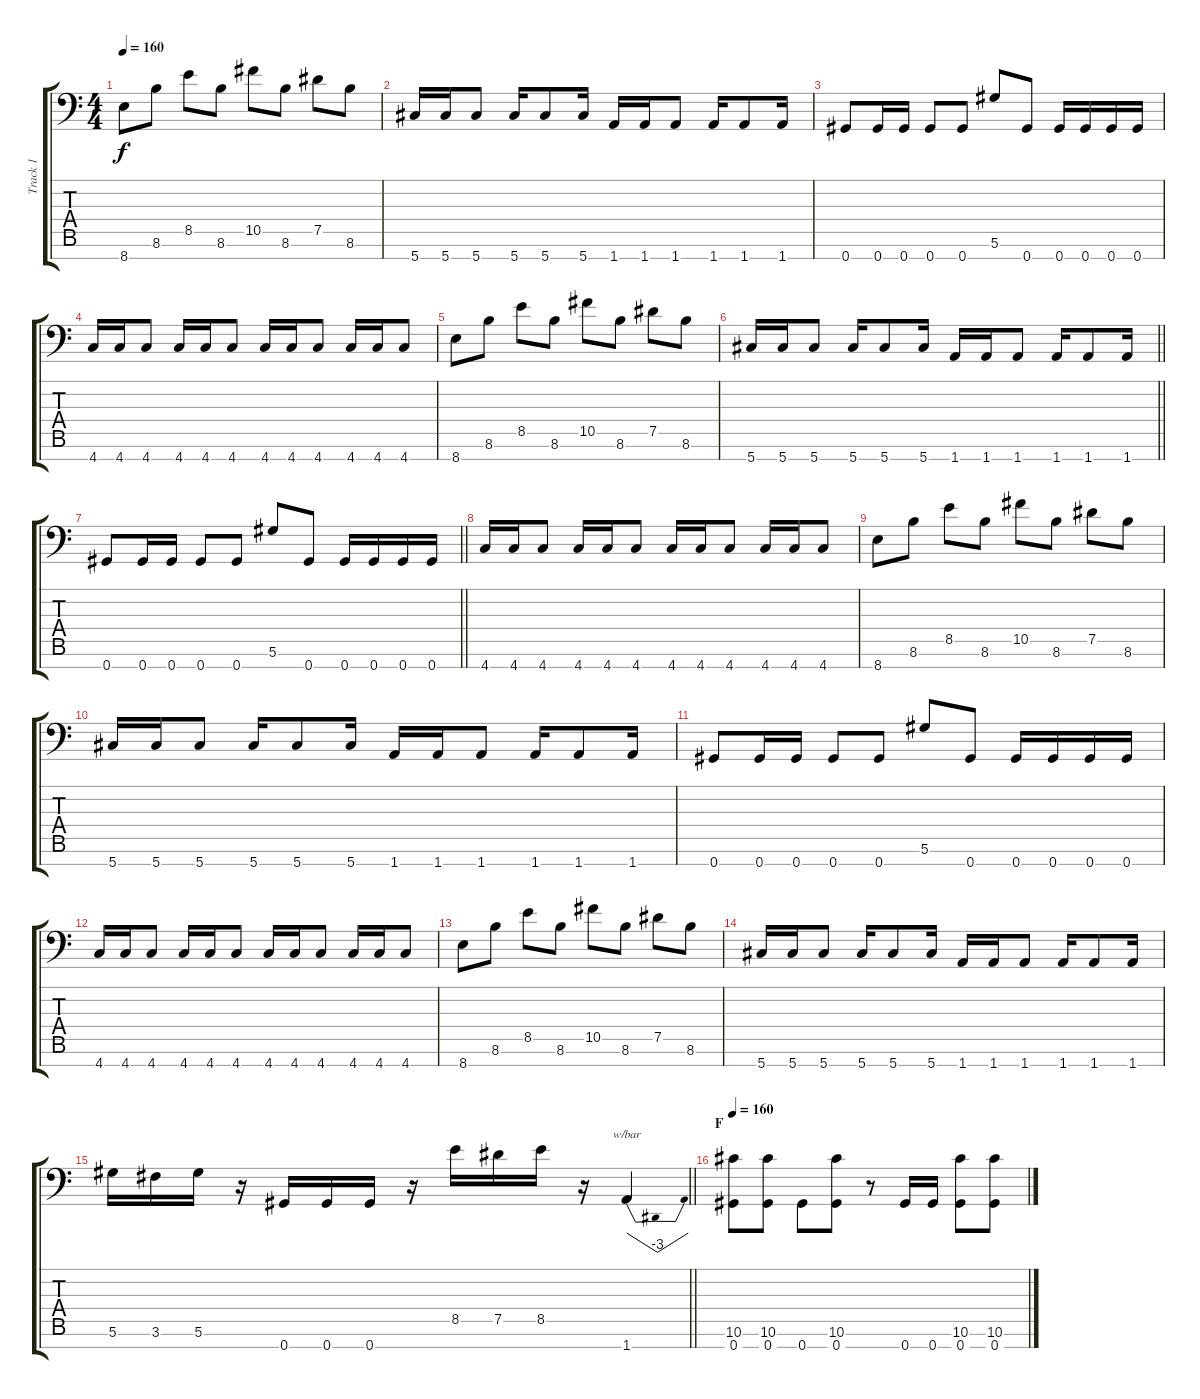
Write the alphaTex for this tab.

\track ("Track 1" "Track 1") {instrument distortionguitar}
\staff {score tabs}
\tuning (Eb4 Bb3 Gb3 Db3 Ab2 Eb2 Ab1) {hide}
\ts (4 4)
\tempo 160
\clef f4
\ks c
8.7.8{dy f} 8.6.8 8.5.8 8.6.8 10.5.8 8.6.8 7.5.8 8.6.8 |
5.7.16 5.7.16 5.7.8 5.7.16 5.7.8 5.7.16 1.7.16 1.7.16 1.7.8 1.7.16 1.7.8 1.7.16 |
0.7.8 0.7.16 0.7.16 0.7.8 0.7.8 5.6.8 0.7.8 0.7.16 0.7.16 0.7.16 0.7.16 |
4.7.16 4.7.16 4.7.8 4.7.16 4.7.16 4.7.8 4.7.16 4.7.16 4.7.8 4.7.16 4.7.16 4.7.8 |
8.7.8 8.6.8 8.5.8 8.6.8 10.5.8 8.6.8 7.5.8 8.6.8 |
\barLineRight lightlight
5.7.16 5.7.16 5.7.8 5.7.16 5.7.8 5.7.16 1.7.16 1.7.16 1.7.8 1.7.16 1.7.8 1.7.16 |
\barLineRight lightlight
0.7.8 0.7.16 0.7.16 0.7.8 0.7.8 5.6.8 0.7.8 0.7.16 0.7.16 0.7.16 0.7.16 |
4.7.16 4.7.16 4.7.8 4.7.16 4.7.16 4.7.8 4.7.16 4.7.16 4.7.8 4.7.16 4.7.16 4.7.8 |
8.7.8 8.6.8 8.5.8 8.6.8 10.5.8 8.6.8 7.5.8 8.6.8 |
5.7.16 5.7.16 5.7.8 5.7.16 5.7.8 5.7.16 1.7.16 1.7.16 1.7.8 1.7.16 1.7.8 1.7.16 |
0.7.8 0.7.16 0.7.16 0.7.8 0.7.8 5.6.8 0.7.8 0.7.16 0.7.16 0.7.16 0.7.16 |
4.7.16 4.7.16 4.7.8 4.7.16 4.7.16 4.7.8 4.7.16 4.7.16 4.7.8 4.7.16 4.7.16 4.7.8 |
8.7.8 8.6.8 8.5.8 8.6.8 10.5.8 8.6.8 7.5.8 8.6.8 |
5.7.16 5.7.16 5.7.8 5.7.16 5.7.8 5.7.16 1.7.16 1.7.16 1.7.8 1.7.16 1.7.8 1.7.16 |
\barLineRight lightlight
5.6.16 3.6.16 5.6.16 r.16 0.7.16 0.7.16 0.7.16 r.16 8.5.16 7.5.16 8.5.16 r.16 1.7.4{tbe (dip default 0 0 30 -12 60 0)} |
\section ("" "F")
\tempo 160
(10.6 0.7).8{instrument distortionguitar} (10.6 0.7).8 0.7.8 (10.6 0.7).8 r.8 0.7.16 0.7.16 (10.6 0.7).8 (10.6 0.7).8
